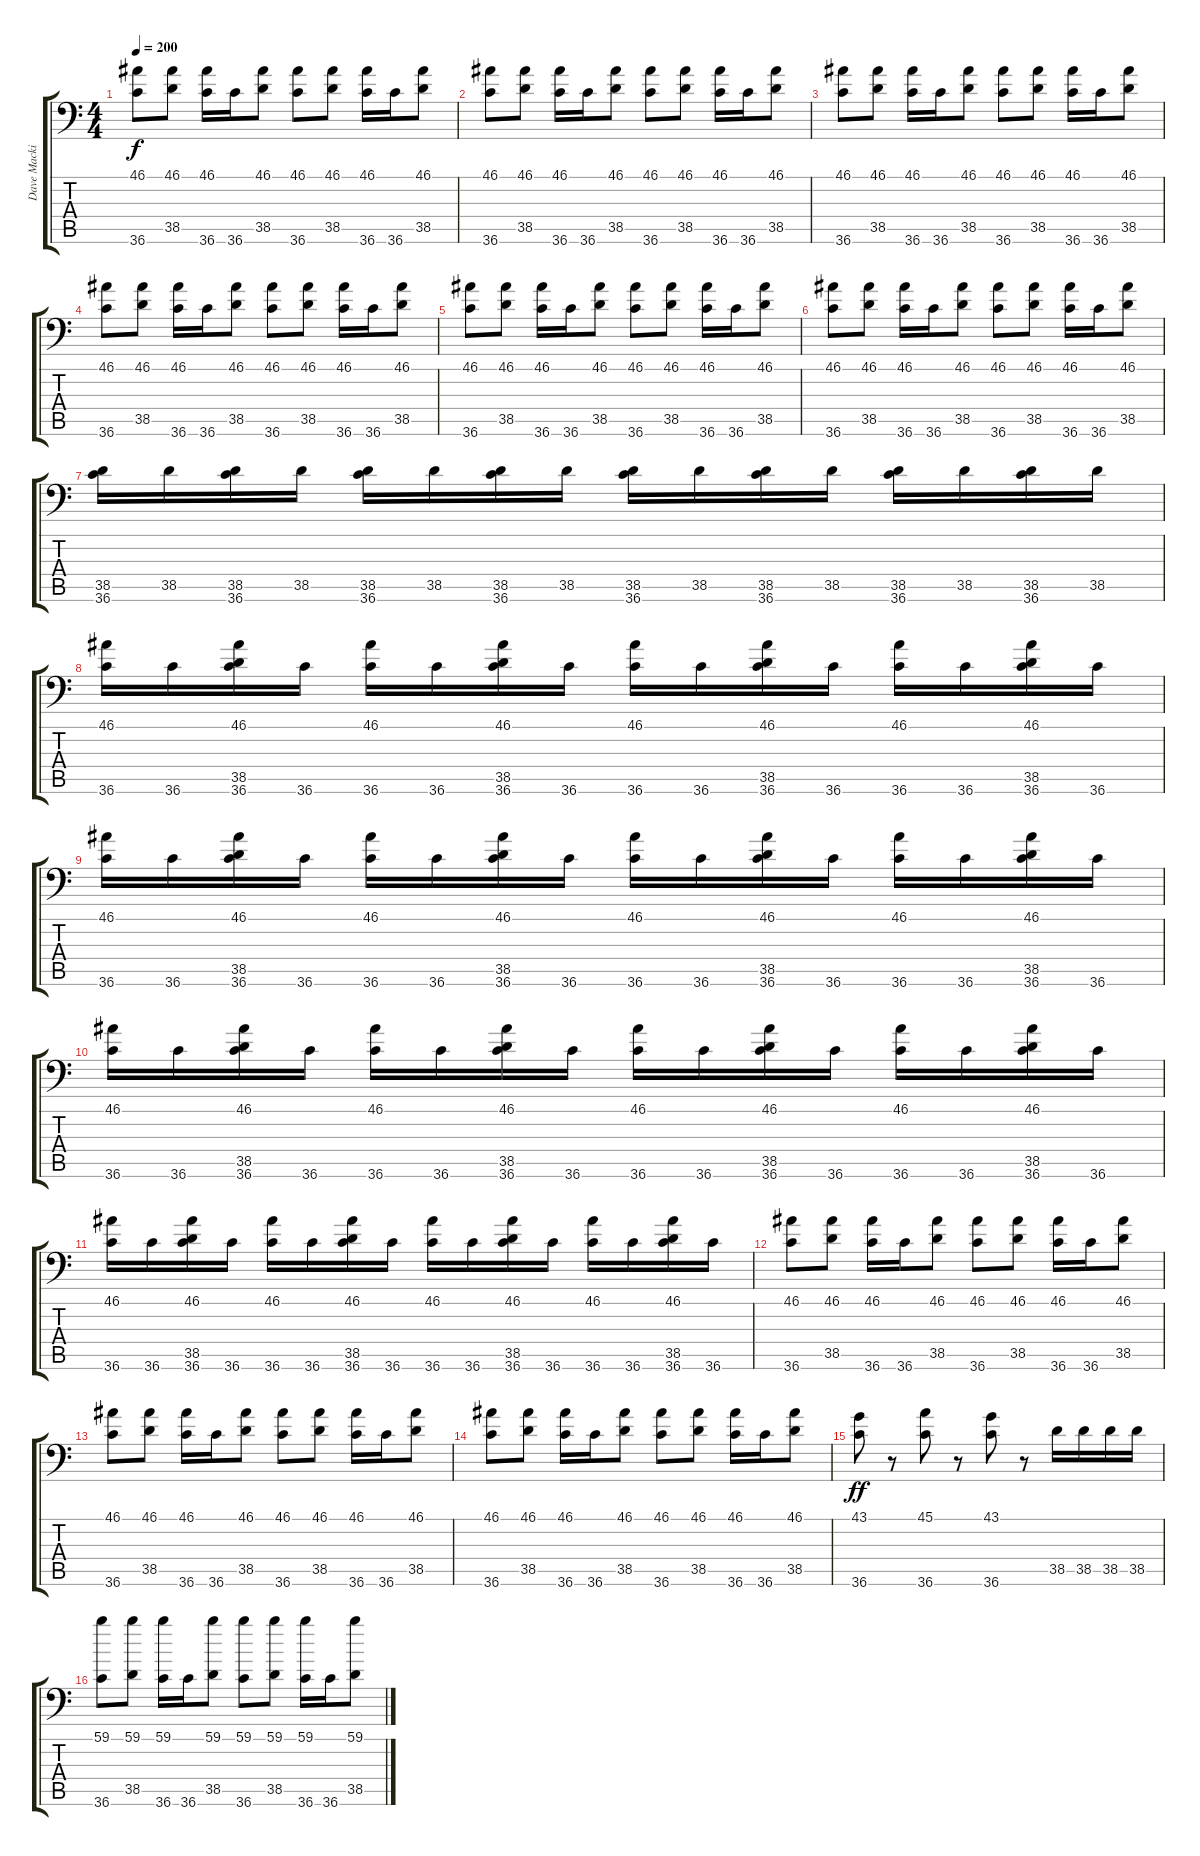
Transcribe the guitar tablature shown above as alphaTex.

\track ("Dave Mackintosh | Drums" "Dave Macki") {instrument acousticgrandpiano}
\staff {score tabs}
\tuning (C-1 C-1 C-1 C-1 C-1 C-1) {hide}
\ts (4 4)
\tempo 200
\clef f4
\ks c
(46.1 36.6).8{dy f} (46.1 38.5).8 (46.1 36.6).16 36.6.16 (46.1 38.5).8 (46.1 36.6).8 (46.1 38.5).8 (46.1 36.6).16 36.6.16 (46.1 38.5).8 |
(46.1 36.6).8 (46.1 38.5).8 (46.1 36.6).16 36.6.16 (46.1 38.5).8 (46.1 36.6).8 (46.1 38.5).8 (46.1 36.6).16 36.6.16 (46.1 38.5).8 |
(46.1 36.6).8 (46.1 38.5).8 (46.1 36.6).16 36.6.16 (46.1 38.5).8 (46.1 36.6).8 (46.1 38.5).8 (46.1 36.6).16 36.6.16 (46.1 38.5).8 |
(46.1 36.6).8 (46.1 38.5).8 (46.1 36.6).16 36.6.16 (46.1 38.5).8 (46.1 36.6).8 (46.1 38.5).8 (46.1 36.6).16 36.6.16 (46.1 38.5).8 |
(46.1 36.6).8 (46.1 38.5).8 (46.1 36.6).16 36.6.16 (46.1 38.5).8 (46.1 36.6).8 (46.1 38.5).8 (46.1 36.6).16 36.6.16 (46.1 38.5).8 |
(46.1 36.6).8 (46.1 38.5).8 (46.1 36.6).16 36.6.16 (46.1 38.5).8 (46.1 36.6).8 (46.1 38.5).8 (46.1 36.6).16 36.6.16 (46.1 38.5).8 |
(38.5 36.6).16 38.5.16 (38.5 36.6).16 38.5.16 (38.5 36.6).16 38.5.16 (38.5 36.6).16 38.5.16 (38.5 36.6).16 38.5.16 (38.5 36.6).16 38.5.16 (38.5 36.6).16 38.5.16 (38.5 36.6).16 38.5.16 |
(46.1 36.6).16 36.6.16 (46.1 38.5 36.6).16 36.6.16 (46.1 36.6).16 36.6.16 (46.1 38.5 36.6).16 36.6.16 (46.1 36.6).16 36.6.16 (46.1 38.5 36.6).16 36.6.16 (46.1 36.6).16 36.6.16 (46.1 38.5 36.6).16 36.6.16 |
(46.1 36.6).16 36.6.16 (46.1 38.5 36.6).16 36.6.16 (46.1 36.6).16 36.6.16 (46.1 38.5 36.6).16 36.6.16 (46.1 36.6).16 36.6.16 (46.1 38.5 36.6).16 36.6.16 (46.1 36.6).16 36.6.16 (46.1 38.5 36.6).16 36.6.16 |
(46.1 36.6).16 36.6.16 (46.1 38.5 36.6).16 36.6.16 (46.1 36.6).16 36.6.16 (46.1 38.5 36.6).16 36.6.16 (46.1 36.6).16 36.6.16 (46.1 38.5 36.6).16 36.6.16 (46.1 36.6).16 36.6.16 (46.1 38.5 36.6).16 36.6.16 |
(46.1 36.6).16 36.6.16 (46.1 38.5 36.6).16 36.6.16 (46.1 36.6).16 36.6.16 (46.1 38.5 36.6).16 36.6.16 (46.1 36.6).16 36.6.16 (46.1 38.5 36.6).16 36.6.16 (46.1 36.6).16 36.6.16 (46.1 38.5 36.6).16 36.6.16 |
(46.1 36.6).8 (46.1 38.5).8 (46.1 36.6).16 36.6.16 (46.1 38.5).8 (46.1 36.6).8 (46.1 38.5).8 (46.1 36.6).16 36.6.16 (46.1 38.5).8 |
(46.1 36.6).8 (46.1 38.5).8 (46.1 36.6).16 36.6.16 (46.1 38.5).8 (46.1 36.6).8 (46.1 38.5).8 (46.1 36.6).16 36.6.16 (46.1 38.5).8 |
(46.1 36.6).8 (46.1 38.5).8 (46.1 36.6).16 36.6.16 (46.1 38.5).8 (46.1 36.6).8 (46.1 38.5).8 (46.1 36.6).16 36.6.16 (46.1 38.5).8 |
(43.1 36.6).8{dy ff} r.8 (45.1 36.6).8 r.8 (43.1 36.6).8 r.8 38.5.16 38.5.16 38.5.16 38.5.16 |
(59.1 36.6).8 (59.1 38.5).8 (59.1 36.6).16 36.6.16 (59.1 38.5).8 (59.1 36.6).8 (59.1 38.5).8 (59.1 36.6).16 36.6.16 (59.1 38.5).8
